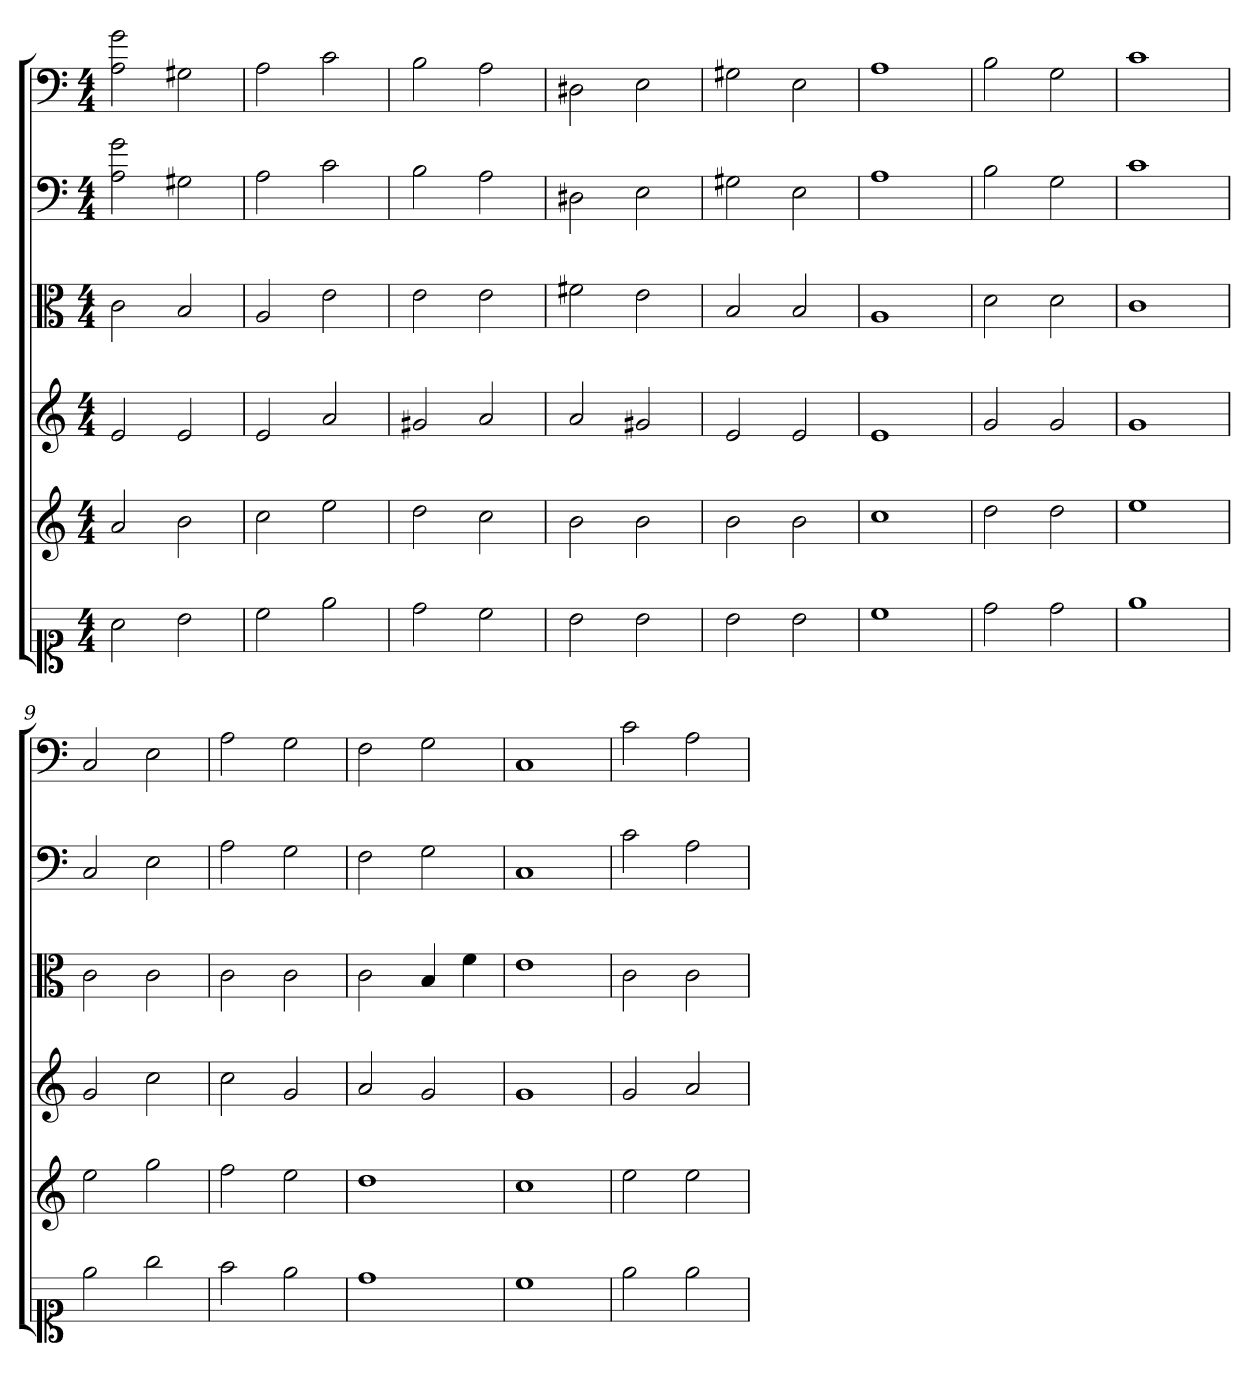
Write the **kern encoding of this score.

**kern	**kern	**kern	**kern	**kern	**kern
*part6	*part5	*part4	*part3	*part2	*part1
*staff6	*staff5	*staff4	*staff3	*staff2	*staff1
*clefC1	*	*	*clefC3	*	*
*k[]	*k[]	*k[]	*k[]	*k[]	*k[]
*a:	*a:	*a:	*a:	*a:	*a:
*M4/4	*M4/4	*M4/4	*M4/4	*M4/4	*M4/4
=1	=1	=1	=1	=1	=1
2a	2a	2e	2c	2A 2g	2A 2g
2b	2b	2e	2B	2G#X	2G#X
=2	=2	=2	=2	=2	=2
2cc	2cc	2e	2A	2A	2A
2ee	2ee	2a	2e	2c	2c
=3	=3	=3	=3	=3	=3
2dd	2dd	2g#X	2e	2B	2B
2cc	2cc	2a	2e	2A	2A
=4	=4	=4	=4	=4	=4
2b	2b	2a	2f#X	2D#X	2D#X
2b	2b	2g#X	2e	2E	2E
=5	=5	=5	=5	=5	=5
2b	2b	2e	2B	2G#X	2G#X
2b	2b	2e	2B	2E	2E
=6	=6	=6	=6	=6	=6
1cc	1cc	1e	1A	1A	1A
=7	=7	=7	=7	=7	=7
2dd	2dd	2g	2d	2B	2B
2dd	2dd	2g	2d	2G	2G
=8	=8	=8	=8	=8	=8
1ee	1ee	1g	1c	1c	1c
=9	=9	=9	=9	=9	=9
2ee	2ee	2g	2c	2C	2C
2gg	2gg	2cc	2c	2E	2E
=10	=10	=10	=10	=10	=10
2ff	2ff	2cc	2c	2A	2A
2ee	2ee	2g	2c	2G	2G
=11	=11	=11	=11	=11	=11
1dd	1dd	2a	2c	2F	2F
.	.	2g	4B	2G	2G
.	.	.	4f	.	.
=12	=12	=12	=12	=12	=12
1cc	1cc	1g	1e	1C	1C
=13	=13	=13	=13	=13	=13
2ee	2ee	2g	2c	2c	2c
2ee	2ee	2a	2c	2A	2A
=	=	=	=	=	=
*-	*-	*-	*-	*-	*-
